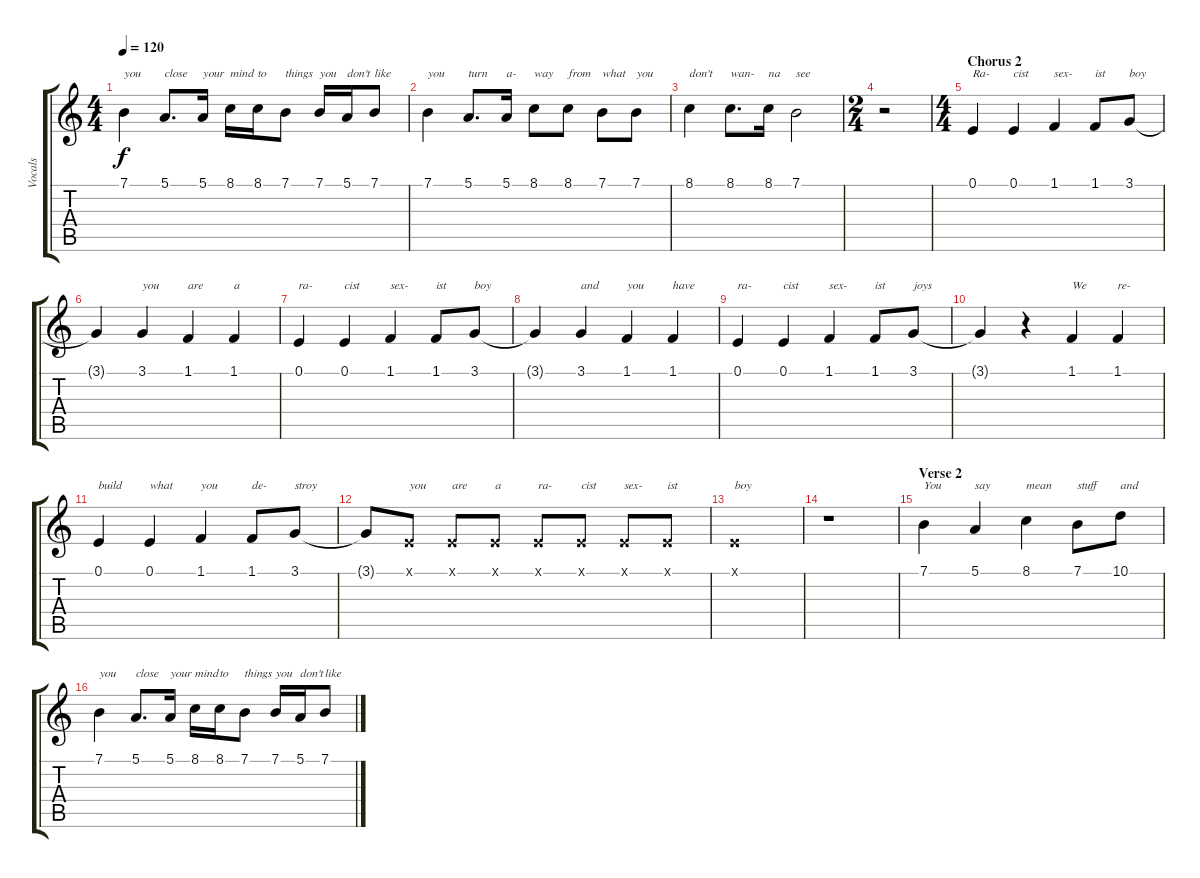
\track ("Vocals" "Vocals") {instrument steeldrums}
\staff {score tabs}
\tuning (E4 B3 G3 D3 A2 E2) {hide}
\ts (4 4)
\tempo 120
\clef g2
\ks c
7.1.4{txt "you" dy f} 5.1.8{d txt "close"} 5.1.16{txt "your"} 8.1.16{txt "mind"} 8.1.16{txt "to"} 7.1.8{txt "things"} 7.1.16{txt "you"} 5.1.16{txt "don't"} 7.1.8{txt "like"} |
7.1.4{txt "you"} 5.1.8{d txt "turn"} 5.1.16{txt "a-"} 8.1.8{txt "way"} 8.1.8{txt "from"} 7.1.8{txt "what"} 7.1.8{txt "you"} |
8.1.4{txt "don't"} 8.1.8{d txt "wan-"} 8.1.16{txt "na"} 7.1.2{txt "see"} |
\ts (2 4)
r.2 |
\ts (4 4)
\section ("" "Chorus 2")
0.1.4{txt "Ra-"} 0.1.4{txt "cist"} 1.1.4{txt "sex-"} 1.1.8{txt "ist"} 3.1.8{txt "boy"} |
3.1{t}.4 3.1.4{txt "you"} 1.1.4{txt "are"} 1.1.4{txt "a"} |
0.1.4{txt "ra-"} 0.1.4{txt "cist"} 1.1.4{txt "sex-"} 1.1.8{txt "ist"} 3.1.8{txt "boy"} |
3.1{t}.4 3.1.4{txt "and"} 1.1.4{txt "you"} 1.1.4{txt "have"} |
0.1.4{txt "ra-"} 0.1.4{txt "cist"} 1.1.4{txt "sex-"} 1.1.8{txt "ist"} 3.1.8{txt "joys"} |
3.1{t}.4 r.4 1.1.4{txt "We"} 1.1.4{txt "re-"} |
0.1.4{txt "build"} 0.1.4{txt "what"} 1.1.4{txt "you"} 1.1.8{txt "de-"} 3.1.8{txt "stroy"} |
3.1{t}.8 0.1{x}.8{txt "you"} 0.1{x}.8{txt "are"} 0.1{x}.8{txt "a"} 0.1{x}.8{txt "ra-"} 0.1{x}.8{txt "cist"} 0.1{x}.8{txt "sex-"} 0.1{x}.8{txt "ist"} |
0.1{x}.1{txt "boy"} |
r.1 |
\section ("" "Verse 2")
7.1.4{txt "You"} 5.1.4{txt "say"} 8.1.4{txt "mean"} 7.1.8{txt "stuff"} 10.1.8{txt "and"} |
7.1.4{txt "you"} 5.1.8{d txt "close"} 5.1.16{txt "your"} 8.1.16{txt "mind"} 8.1.16{txt "to"} 7.1.8{txt "things"} 7.1.16{txt "you"} 5.1.16{txt "don't"} 7.1.8{txt "like"}
